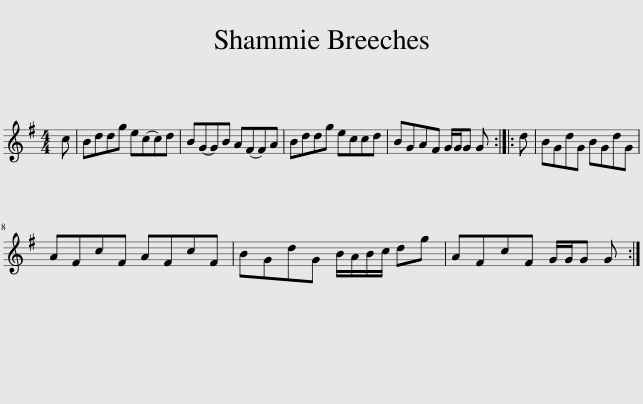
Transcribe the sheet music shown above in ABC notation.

X:1
L:1/8
M:4/4
I:linebreak $
K:G
V:1 treble
V:1
 c | Bddg e(cc)d | B(GG)B A(FF)A | Bddg eccd | BGAF G/G/G G :: %5
 d | BGdG BGdG |$ AFcF AFcF | BGdG B/A/B/c/ dg | AFcF G/G/G G :| %10
